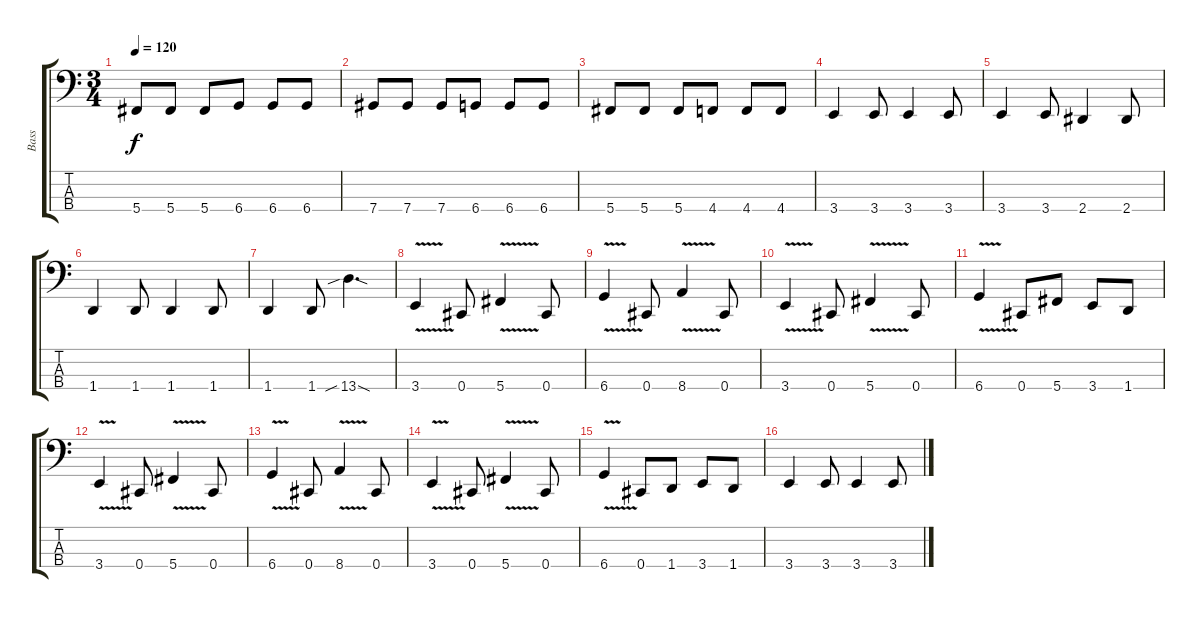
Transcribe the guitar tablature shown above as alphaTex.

\track ("Bass" "Bass") {instrument electricbasspick}
\staff {score tabs}
\tuning (E2 B1 Gb1 Db1) {hide}
\ts (3 4)
\tempo 120
\clef f4
\ks c
5.4.8{dy f} 5.4.8 5.4.8 6.4.8 6.4.8 6.4.8 |
7.4.8 7.4.8 7.4.8 6.4.8 6.4.8 6.4.8 |
5.4.8 5.4.8 5.4.8 4.4.8 4.4.8 4.4.8 |
3.4.4 3.4.8 3.4.4 3.4.8 |
3.4.4 3.4.8 2.4.4 2.4.8 |
1.4.4 1.4.8 1.4.4 1.4.8 |
1.4.4 1.4.8 13.4{sib sod}.4{d} |
3.4{v}.4 0.4.8 5.4{v}.4 0.4.8 |
6.4{v}.4 0.4.8 8.4{v}.4 0.4.8 |
3.4{v}.4 0.4.8 5.4{v}.4 0.4.8 |
6.4{v}.4 0.4.8 5.4.8 3.4.8 1.4.8 |
3.4{v}.4 0.4.8 5.4{v}.4 0.4.8 |
6.4{v}.4 0.4.8 8.4{v}.4 0.4.8 |
3.4{v}.4 0.4.8 5.4{v}.4 0.4.8 |
6.4{v}.4 0.4.8 1.4.8 3.4.8 1.4.8 |
3.4.4 3.4.8 3.4.4 3.4.8
